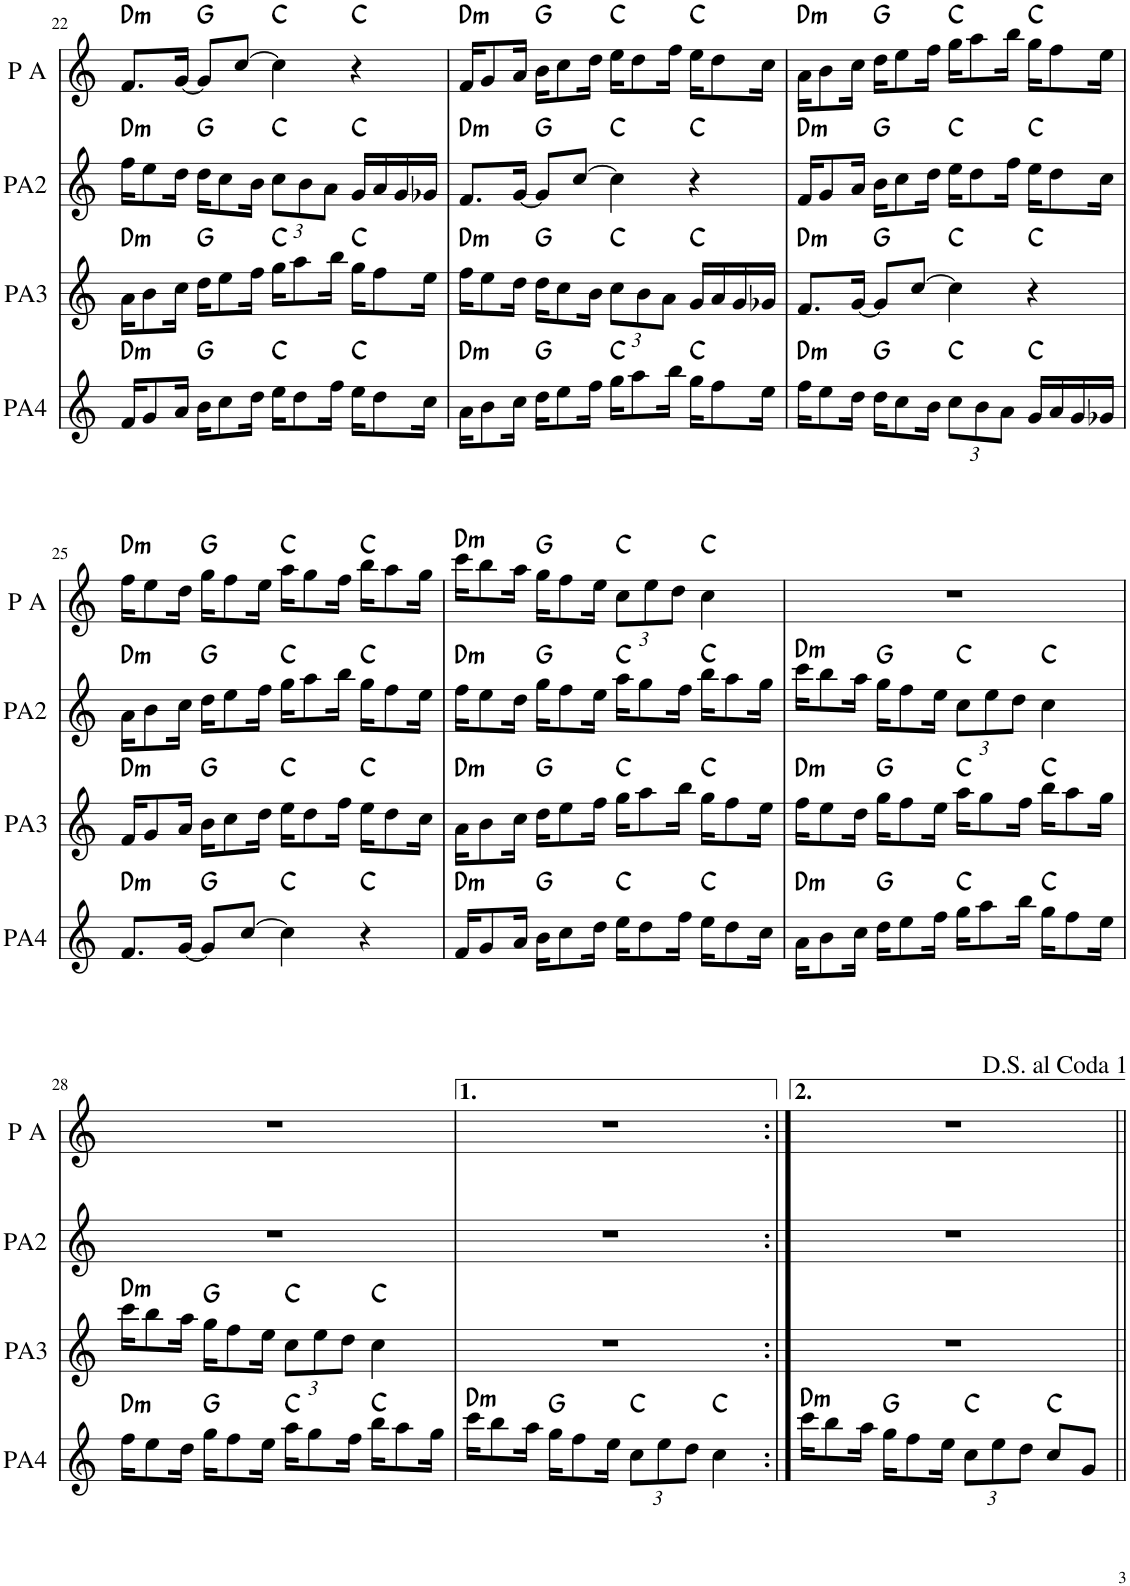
**kern	**kern	**dynam	**harte	**kern	**harte	**kern	**harte	**kern	**harte	**kern	**harte
*part6	*part5	*part5	*part5	*part4	*part4	*part3	*part3	*part2	*part2	*part1	*part1
*staff6	*staff5	*staff5	*	*staff4	*	*staff3	*	*staff2	*	*staff1	*
*I"P G	*I"P M	*	*	*I"PA4	*	*I"PA3	*	*I"PA2	*	*I"P A	*
*I'P G	*I'P M	*	*	*I'PA4	*	*I'PA3	*	*I'PA2	*	*I'P A	*
!!LO:PB:g=z
*clefFv4	*clefGv2	*	*	*clefG2	*	*clefG2	*	*clefG2	*	*clefG2	*
*	*	*	*	*ITrd7c12	*	*	*	*	*	*	*
*k[]	*k[]	*	*	*k[]	*	*k[]	*	*k[]	*	*k[]	*
*M4/4	*M4/4	*	*	*M4/4	*	*M4/4	*	*M4/4	*	*M4/4	*
=22	=22	=22	=22	=22	=22	=22	=22	=22	=22	=22	=22
!	!	!LO:DY:b	!LO:H:kt=m	!	!LO:H:kt=m	!	!LO:H:kt=m	!	!LO:H:kt=m	!	!LO:H:kt=m
8.DD/L	16r	p	D:min	16f/KL	D:min	16a\KL	D:min	16ff\KL	D:min	8.f/L	D:min
.	8D/ 8F/ 8A/L	.	.	8g/	.	8b\	.	8ee\	.	.	.
16AA/Jk	[16D/ [16F/ [16A/Jk	.	.	16a/Jk	.	16cc\Jk	.	16dd\Jk	.	[16g/Jk	.
8.GG/L	16D]/ 16F]/ 16A]/LL	.	G:maj	16b\KL	G:maj	16dd\KL	G:maj	16dd\KL	G:maj	8g/L]	G:maj
.	16D/ 16G/ 16B/J	.	.	8cc\	.	8ee\	.	8cc\	.	.	.
.	8D/ 8G/ 8B/J	.	.	.	.	.	.	.	.	[8cc/J	.
16FF/Jk	.	.	.	16dd\Jk	.	16ff\Jk	.	16b\Jk	.	.	.
*	*	*	*	*	*	*	*	*Xbrackettup	*	*	*
8.EE/L	8C/ 8E/ 8G/L	.	C:maj	16ee\KL	C:maj	16gg\KL	C:maj	12cc\L	C:maj	4cc\]	C:maj
.	.	.	.	8dd\	.	8aa\	.	.	.	.	.
.	.	.	.	.	.	.	.	12b\	.	.	.
.	8C/ 8E/ 8G/J	.	.	.	.	.	.	.	.	.	.
.	.	.	.	.	.	.	.	12a\J	.	.	.
16GG/Jk	.	.	.	16ff\Jk	.	16bb\Jk	.	.	.	.	.
16CC/KL	8.C/ 8.E/ 8.G/L	.	C:maj	16ee\KL	C:maj	16gg\KL	C:maj	16g/LL	C:maj	4r	C:maj
8EE/	.	.	.	8dd\	.	8ff\	.	16a/	.	.	.
.	.	.	.	.	.	.	.	16g/	.	.	.
16CC/Jk	16C/ 16E/ 16G/Jk	.	.	16cc\Jk	.	16ee\Jk	.	16g-X/JJ	.	.	.
=23	=23	=23	=23	=23	=23	=23	=23	=23	=23	=23	=23
!	!	!LO:DY:b	!LO:H:kt=m	!	!LO:H:kt=m	!	!LO:H:kt=m	!	!LO:H:kt=m	!	!LO:H:kt=m
8.DD/L	16r	p	D:min	16a\KL	D:min	16ff\KL	D:min	8.f/L	D:min	16f/KL	D:min
.	8D/ 8F/ 8A/L	.	.	8b\	.	8ee\	.	.	.	8g/	.
16AA/Jk	[16D/ [16F/ [16A/Jk	.	.	16cc\Jk	.	16dd\Jk	.	[16g/Jk	.	16a/Jk	.
8.GG/L	16D]/ 16F]/ 16A]/LL	.	G:maj	16dd\KL	G:maj	16dd\KL	G:maj	8g/L]	G:maj	16b\KL	G:maj
.	16D/ 16G/ 16B/J	.	.	8ee\	.	8cc\	.	.	.	8cc\	.
.	8D/ 8G/ 8B/J	.	.	.	.	.	.	[8cc/J	.	.	.
16FF/Jk	.	.	.	16ff\Jk	.	16b\Jk	.	.	.	16dd\Jk	.
*	*	*	*	*	*	*Xbrackettup	*	*	*	*	*
8.EE/L	8C/ 8E/ 8G/L	.	C:maj	16gg\KL	C:maj	12cc\L	C:maj	4cc\]	C:maj	16ee\KL	C:maj
.	.	.	.	8aa\	.	.	.	.	.	8dd\	.
.	.	.	.	.	.	12b\	.	.	.	.	.
.	8C/ 8E/ 8G/J	.	.	.	.	.	.	.	.	.	.
.	.	.	.	.	.	12a\J	.	.	.	.	.
16GG/Jk	.	.	.	16bb\Jk	.	.	.	.	.	16ff\Jk	.
16CC/KL	8.C/ 8.E/ 8.G/L	.	C:maj	16gg\KL	C:maj	16g/LL	C:maj	4r	C:maj	16ee\KL	C:maj
8EE/	.	.	.	8ff\	.	16a/	.	.	.	8dd\	.
.	.	.	.	.	.	16g/	.	.	.	.	.
16CC/Jk	16C/ 16E/ 16G/Jk	.	.	16ee\Jk	.	16g-X/JJ	.	.	.	16cc\Jk	.
=24	=24	=24	=24	=24	=24	=24	=24	=24	=24	=24	=24
!	!	!LO:DY:b	!LO:H:kt=m	!	!LO:H:kt=m	!	!LO:H:kt=m	!	!LO:H:kt=m	!	!LO:H:kt=m
8.DD/L	16r	p	D:min	16ff\KL	D:min	8.f/L	D:min	16f/KL	D:min	16a\KL	D:min
.	8D/ 8F/ 8A/L	.	.	8ee\	.	.	.	8g/	.	8b\	.
16AA/Jk	[16D/ [16F/ [16A/Jk	.	.	16dd\Jk	.	[16g/Jk	.	16a/Jk	.	16cc\Jk	.
8.GG/L	16D]/ 16F]/ 16A]/LL	.	G:maj	16dd\KL	G:maj	8g/L]	G:maj	16b\KL	G:maj	16dd\KL	G:maj
.	16D/ 16G/ 16B/J	.	.	8cc\	.	.	.	8cc\	.	8ee\	.
.	8D/ 8G/ 8B/J	.	.	.	.	[8cc/J	.	.	.	.	.
16FF/Jk	.	.	.	16b\Jk	.	.	.	16dd\Jk	.	16ff\Jk	.
*	*	*	*	*Xbrackettup	*	*	*	*	*	*	*
8.EE/L	8C/ 8E/ 8G/L	.	C:maj	12cc\L	C:maj	4cc\]	C:maj	16ee\KL	C:maj	16gg\KL	C:maj
.	.	.	.	.	.	.	.	8dd\	.	8aa\	.
.	.	.	.	12b\	.	.	.	.	.	.	.
.	8C/ 8E/ 8G/J	.	.	.	.	.	.	.	.	.	.
.	.	.	.	12a\J	.	.	.	.	.	.	.
16GG/Jk	.	.	.	.	.	.	.	16ff\Jk	.	16bb\Jk	.
16CC/KL	8.C/ 8.E/ 8.G/L	.	C:maj	16g/LL	C:maj	4r	C:maj	16ee\KL	C:maj	16gg\KL	C:maj
8EE/	.	.	.	16a/	.	.	.	8dd\	.	8ff\	.
.	.	.	.	16g/	.	.	.	.	.	.	.
16CC/Jk	16C/ 16E/ 16G/Jk	.	.	16g-X/JJ	.	.	.	16cc\Jk	.	16ee\Jk	.
!!LO:LB:g=z
=25	=25	=25	=25	=25	=25	=25	=25	=25	=25	=25	=25
!	!	!LO:DY:b	!LO:H:kt=m	!	!LO:H:kt=m	!	!LO:H:kt=m	!	!LO:H:kt=m	!	!LO:H:kt=m
8.DD/L	16r	p	D:min	8.f/L	D:min	16f/KL	D:min	16a\KL	D:min	16ff\KL	D:min
.	8D/ 8F/ 8A/L	.	.	.	.	8g/	.	8b\	.	8ee\	.
16AA/Jk	[16D/ [16F/ [16A/Jk	.	.	[16g/Jk	.	16a/Jk	.	16cc\Jk	.	16dd\Jk	.
8.GG/L	16D]/ 16F]/ 16A]/LL	.	G:maj	8g/L]	G:maj	16b\KL	G:maj	16dd\KL	G:maj	16gg\KL	G:maj
.	16D/ 16G/ 16B/J	.	.	.	.	8cc\	.	8ee\	.	8ff\	.
.	8D/ 8G/ 8B/J	.	.	[8cc/J	.	.	.	.	.	.	.
16FF/Jk	.	.	.	.	.	16dd\Jk	.	16ff\Jk	.	16ee\Jk	.
8.EE/L	8C/ 8E/ 8G/L	.	C:maj	4cc\]	C:maj	16ee\KL	C:maj	16gg\KL	C:maj	16aa\KL	C:maj
.	.	.	.	.	.	8dd\	.	8aa\	.	8gg\	.
.	8C/ 8E/ 8G/J	.	.	.	.	.	.	.	.	.	.
16GG/Jk	.	.	.	.	.	16ff\Jk	.	16bb\Jk	.	16ff\Jk	.
16CC/KL	8.C/ 8.E/ 8.G/L	.	C:maj	4r	C:maj	16ee\KL	C:maj	16gg\KL	C:maj	16bb\KL	C:maj
8EE/	.	.	.	.	.	8dd\	.	8ff\	.	8aa\	.
16CC/Jk	16C/ 16E/ 16G/Jk	.	.	.	.	16cc\Jk	.	16ee\Jk	.	16gg\Jk	.
=26	=26	=26	=26	=26	=26	=26	=26	=26	=26	=26	=26
!	!	!LO:DY:b	!LO:H:kt=m	!	!LO:H:kt=m	!	!LO:H:kt=m	!	!LO:H:kt=m	!	!LO:H:kt=m
8.DD/L	16r	p	D:min	16f/KL	D:min	16a\KL	D:min	16ff\KL	D:min	16ccc\KL	D:min
.	8D/ 8F/ 8A/L	.	.	8g/	.	8b\	.	8ee\	.	8bb\	.
16AA/Jk	[16D/ [16F/ [16A/Jk	.	.	16a/Jk	.	16cc\Jk	.	16dd\Jk	.	16aa\Jk	.
8.GG/L	16D]/ 16F]/ 16A]/LL	.	G:maj	16b\KL	G:maj	16dd\KL	G:maj	16gg\KL	G:maj	16gg\KL	G:maj
.	16D/ 16G/ 16B/J	.	.	8cc\	.	8ee\	.	8ff\	.	8ff\	.
.	8D/ 8G/ 8B/J	.	.	.	.	.	.	.	.	.	.
16FF/Jk	.	.	.	16dd\Jk	.	16ff\Jk	.	16ee\Jk	.	16ee\Jk	.
*	*	*	*	*	*	*	*	*	*	*Xbrackettup	*
8.EE/L	8C/ 8E/ 8G/L	.	C:maj	16ee\KL	C:maj	16gg\KL	C:maj	16aa\KL	C:maj	12cc\L	C:maj
.	.	.	.	8dd\	.	8aa\	.	8gg\	.	.	.
.	.	.	.	.	.	.	.	.	.	12ee\	.
.	8C/ 8E/ 8G/J	.	.	.	.	.	.	.	.	.	.
.	.	.	.	.	.	.	.	.	.	12dd\J	.
16GG/Jk	.	.	.	16ff\Jk	.	16bb\Jk	.	16ff\Jk	.	.	.
16CC/KL	8.C/ 8.E/ 8.G/L	.	C:maj	16ee\KL	C:maj	16gg\KL	C:maj	16bb\KL	C:maj	4cc\	C:maj
8EE/	.	.	.	8dd\	.	8ff\	.	8aa\	.	.	.
16CC/Jk	16C/ 16E/ 16G/Jk	.	.	16cc\Jk	.	16ee\Jk	.	16gg\Jk	.	.	.
=27	=27	=27	=27	=27	=27	=27	=27	=27	=27	=27	=27
!	!	!LO:DY:b	!LO:H:kt=m	!	!LO:H:kt=m	!	!LO:H:kt=m	!	!LO:H:kt=m	!	!
8.DD/L	16r	p	D:min	16a\KL	D:min	16ff\KL	D:min	16ccc\KL	D:min	1r	.
.	8D/ 8F/ 8A/L	.	.	8b\	.	8ee\	.	8bb\	.	.	.
16AA/Jk	[16D/ [16F/ [16A/Jk	.	.	16cc\Jk	.	16dd\Jk	.	16aa\Jk	.	.	.
8.GG/L	16D]/ 16F]/ 16A]/LL	.	G:maj	16dd\KL	G:maj	16gg\KL	G:maj	16gg\KL	G:maj	.	.
.	16D/ 16G/ 16B/J	.	.	8ee\	.	8ff\	.	8ff\	.	.	.
.	8D/ 8G/ 8B/J	.	.	.	.	.	.	.	.	.	.
16FF/Jk	.	.	.	16ff\Jk	.	16ee\Jk	.	16ee\Jk	.	.	.
8.EE/L	8C/ 8E/ 8G/L	.	C:maj	16gg\KL	C:maj	16aa\KL	C:maj	12cc\L	C:maj	.	.
.	.	.	.	8aa\	.	8gg\	.	.	.	.	.
.	.	.	.	.	.	.	.	12ee\	.	.	.
.	8C/ 8E/ 8G/J	.	.	.	.	.	.	.	.	.	.
.	.	.	.	.	.	.	.	12dd\J	.	.	.
16GG/Jk	.	.	.	16bb\Jk	.	16ff\Jk	.	.	.	.	.
16CC/KL	8.C/ 8.E/ 8.G/L	.	C:maj	16gg\KL	C:maj	16bb\KL	C:maj	4cc\	C:maj	.	.
8EE/	.	.	.	8ff\	.	8aa\	.	.	.	.	.
16CC/Jk	16C/ 16E/ 16G/Jk	.	.	16ee\Jk	.	16gg\Jk	.	.	.	.	.
!!LO:LB:g=z
=28	=28	=28	=28	=28	=28	=28	=28	=28	=28	=28	=28
!	!	!LO:DY:b	!LO:H:kt=m	!	!LO:H:kt=m	!	!LO:H:kt=m	!	!	!	!
8.DD/L	16r	p	D:min	16ff\KL	D:min	16ccc\KL	D:min	1r	.	1r	.
.	8D/ 8F/ 8A/L	.	.	8ee\	.	8bb\	.	.	.	.	.
16AA/Jk	[16D/ [16F/ [16A/Jk	.	.	16dd\Jk	.	16aa\Jk	.	.	.	.	.
8.GG/L	16D]/ 16F]/ 16A]/LL	.	G:maj	16gg\KL	G:maj	16gg\KL	G:maj	.	.	.	.
.	16D/ 16G/ 16B/J	.	.	8ff\	.	8ff\	.	.	.	.	.
.	8D/ 8G/ 8B/J	.	.	.	.	.	.	.	.	.	.
16FF/Jk	.	.	.	16ee\Jk	.	16ee\Jk	.	.	.	.	.
8.EE/L	8C/ 8E/ 8G/L	.	C:maj	16aa\KL	C:maj	12cc\L	C:maj	.	.	.	.
.	.	.	.	8gg\	.	.	.	.	.	.	.
.	.	.	.	.	.	12ee\	.	.	.	.	.
.	8C/ 8E/ 8G/J	.	.	.	.	.	.	.	.	.	.
.	.	.	.	.	.	12dd\J	.	.	.	.	.
16GG/Jk	.	.	.	16ff\Jk	.	.	.	.	.	.	.
16CC/KL	8.C/ 8.E/ 8.G/L	.	C:maj	16bb\KL	C:maj	4cc\	C:maj	.	.	.	.
8EE/	.	.	.	8aa\	.	.	.	.	.	.	.
16CC/Jk	16C/ 16E/ 16G/Jk	.	.	16gg\Jk	.	.	.	.	.	.	.
=29	=29	=29	=29	=29	=29	=29	=29	=29	=29	=29	=29
!	!	!LO:DY:b	!LO:H:kt=m	!	!LO:H:kt=m	!	!	!	!	!	!
8.DD/L	16r	p	D:min	16ccc\KL	D:min	1r	.	1r	.	1r	.
.	8D/ 8F/ 8A/L	.	.	8bb\	.	.	.	.	.	.	.
16AA/Jk	[16D/ [16F/ [16A/Jk	.	.	16aa\Jk	.	.	.	.	.	.	.
8.GG/L	16D]/ 16F]/ 16A]/LL	.	G:maj	16gg\KL	G:maj	.	.	.	.	.	.
.	16D/ 16G/ 16B/J	.	.	8ff\	.	.	.	.	.	.	.
.	8D/ 8G/ 8B/J	.	.	.	.	.	.	.	.	.	.
16FF/Jk	.	.	.	16ee\Jk	.	.	.	.	.	.	.
8.EE/L	8C/ 8E/ 8G/L	.	C:maj	12cc\L	C:maj	.	.	.	.	.	.
.	.	.	.	12ee\	.	.	.	.	.	.	.
.	8C/ 8E/ 8G/J	.	.	.	.	.	.	.	.	.	.
.	.	.	.	12dd\J	.	.	.	.	.	.	.
16GG/Jk	.	.	.	.	.	.	.	.	.	.	.
16CC/KL	8.C/ 8.E/ 8.G/L	.	C:maj	4cc\	C:maj	.	.	.	.	.	.
8EE/	.	.	.	.	.	.	.	.	.	.	.
16CC/Jk	16C/ 16E/ 16G/Jk	.	.	.	.	.	.	.	.	.	.
=30:|!	=30:|!	=30:|!	=30:|!	=30:|!	=30:|!	=30:|!	=30:|!	=30:|!	=30:|!	=30:|!	=30:|!
!	!	!LO:DY:b	!LO:H:kt=m	!	!LO:H:kt=m	!	!	!	!	!	!
8.DD/L	16r	p	D:min	16ccc\KL	D:min	1r	.	1r	.	1r	.
.	8D/ 8F/ 8A/L	.	.	8bb\	.	.	.	.	.	.	.
16AA/Jk	[16D/ [16F/ [16A/Jk	.	.	16aa\Jk	.	.	.	.	.	.	.
8.GG/L	16D]/ 16F]/ 16A]/LL	.	G:maj	16gg\KL	G:maj	.	.	.	.	.	.
.	16D/ 16G/ 16B/J	.	.	8ff\	.	.	.	.	.	.	.
.	8D/ 8G/ 8B/J	.	.	.	.	.	.	.	.	.	.
16FF/Jk	.	.	.	16ee\Jk	.	.	.	.	.	.	.
8.EE/L	8C/ 8E/ 8G/L	.	C:maj	12cc\L	C:maj	.	.	.	.	.	.
.	.	.	.	12ee\	.	.	.	.	.	.	.
.	8C/ 8E/ 8G/J	.	.	.	.	.	.	.	.	.	.
.	.	.	.	12dd\J	.	.	.	.	.	.	.
16GG/Jk	.	.	.	.	.	.	.	.	.	.	.
16CC/KL	8.C/ 8.E/ 8.G/L	.	C:maj	8cc/L	C:maj	.	.	.	.	.	.
8EE/	.	.	.	.	.	.	.	.	.	.	.
.	.	.	.	8g/J	.	.	.	.	.	.	.
16CC/Jk	16C/ 16E/ 16G/Jk	.	.	.	.	.	.	.	.	.	.
!	!	!	!	!	!	!	!	!	!	!LO:TX:a:t=D.S. al Coda 1	!
=||	=||	=||	=||	=||	=||	=||	=||	=||	=||	=||	=||
*-	*-	*-	*-	*-	*-	*-	*-	*-	*-	*-	*-
